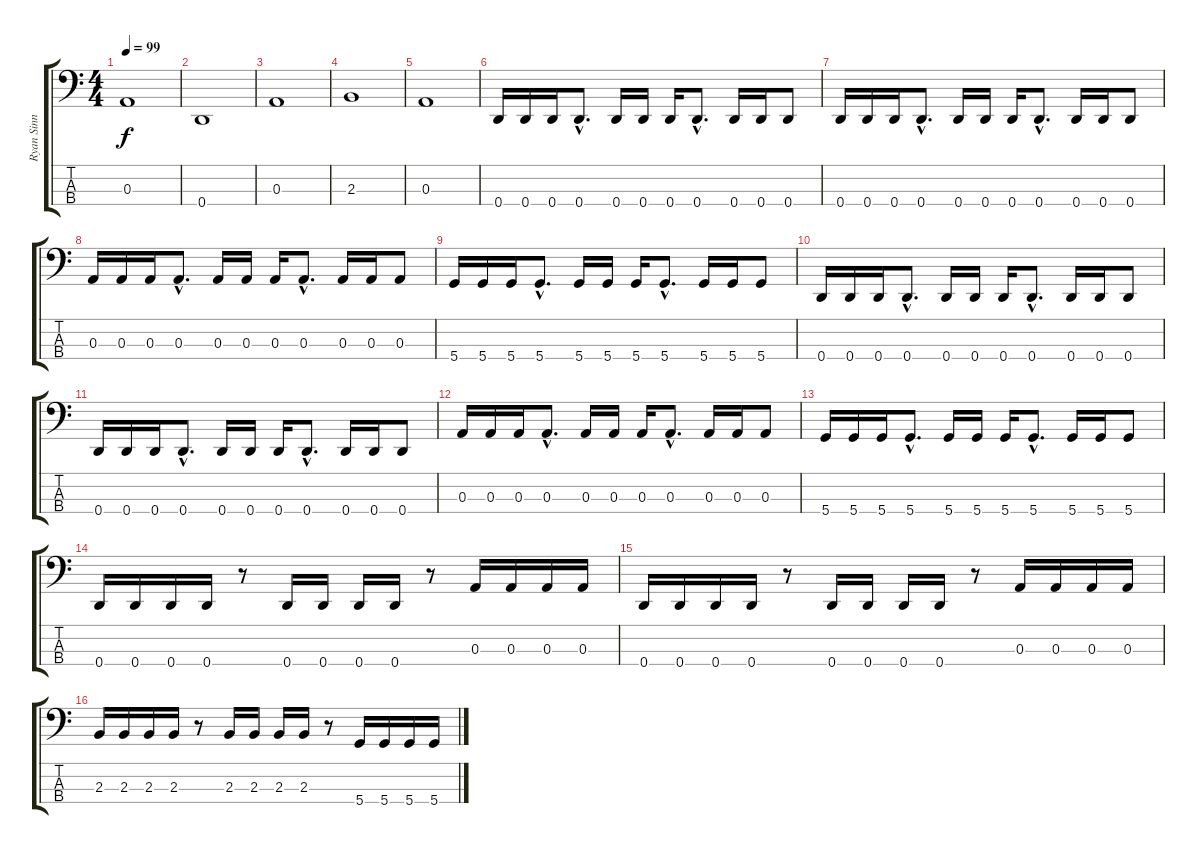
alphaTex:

\track ("Ryan Sinn" "Ryan Sinn") {instrument electricbassfinger}
\staff {score tabs}
\tuning (G2 D2 A1 D1) {hide}
\ts (4 4)
\tempo 99
\clef f4
\ks c
0.3.1{dy f} |
0.4.1 |
0.3.1 |
2.3.1 |
0.3.1 |
0.4.16 0.4.16 0.4.16 0.4{hac}.8{d} 0.4.16 0.4.16 0.4.16 0.4{hac}.8{d} 0.4.16 0.4.16 0.4.8 |
0.4.16 0.4.16 0.4.16 0.4{hac}.8{d} 0.4.16 0.4.16 0.4.16 0.4{hac}.8{d} 0.4.16 0.4.16 0.4.8 |
0.3.16 0.3.16 0.3.16 0.3{hac}.8{d} 0.3.16 0.3.16 0.3.16 0.3{hac}.8{d} 0.3.16 0.3.16 0.3.8 |
5.4.16 5.4.16 5.4.16 5.4{hac}.8{d} 5.4.16 5.4.16 5.4.16 5.4{hac}.8{d} 5.4.16 5.4.16 5.4.8 |
0.4.16 0.4.16 0.4.16 0.4{hac}.8{d} 0.4.16 0.4.16 0.4.16 0.4{hac}.8{d} 0.4.16 0.4.16 0.4.8 |
0.4.16 0.4.16 0.4.16 0.4{hac}.8{d} 0.4.16 0.4.16 0.4.16 0.4{hac}.8{d} 0.4.16 0.4.16 0.4.8 |
0.3.16 0.3.16 0.3.16 0.3{hac}.8{d} 0.3.16 0.3.16 0.3.16 0.3{hac}.8{d} 0.3.16 0.3.16 0.3.8 |
5.4.16 5.4.16 5.4.16 5.4{hac}.8{d} 5.4.16 5.4.16 5.4.16 5.4{hac}.8{d} 5.4.16 5.4.16 5.4.8 |
0.4.16 0.4.16 0.4.16 0.4.16 r.8 0.4.16 0.4.16 0.4.16 0.4.16 r.8 0.3.16 0.3.16 0.3.16 0.3.16 |
0.4.16 0.4.16 0.4.16 0.4.16 r.8 0.4.16 0.4.16 0.4.16 0.4.16 r.8 0.3.16 0.3.16 0.3.16 0.3.16 |
2.3.16 2.3.16 2.3.16 2.3.16 r.8 2.3.16 2.3.16 2.3.16 2.3.16 r.8 5.4.16 5.4.16 5.4.16 5.4.16
